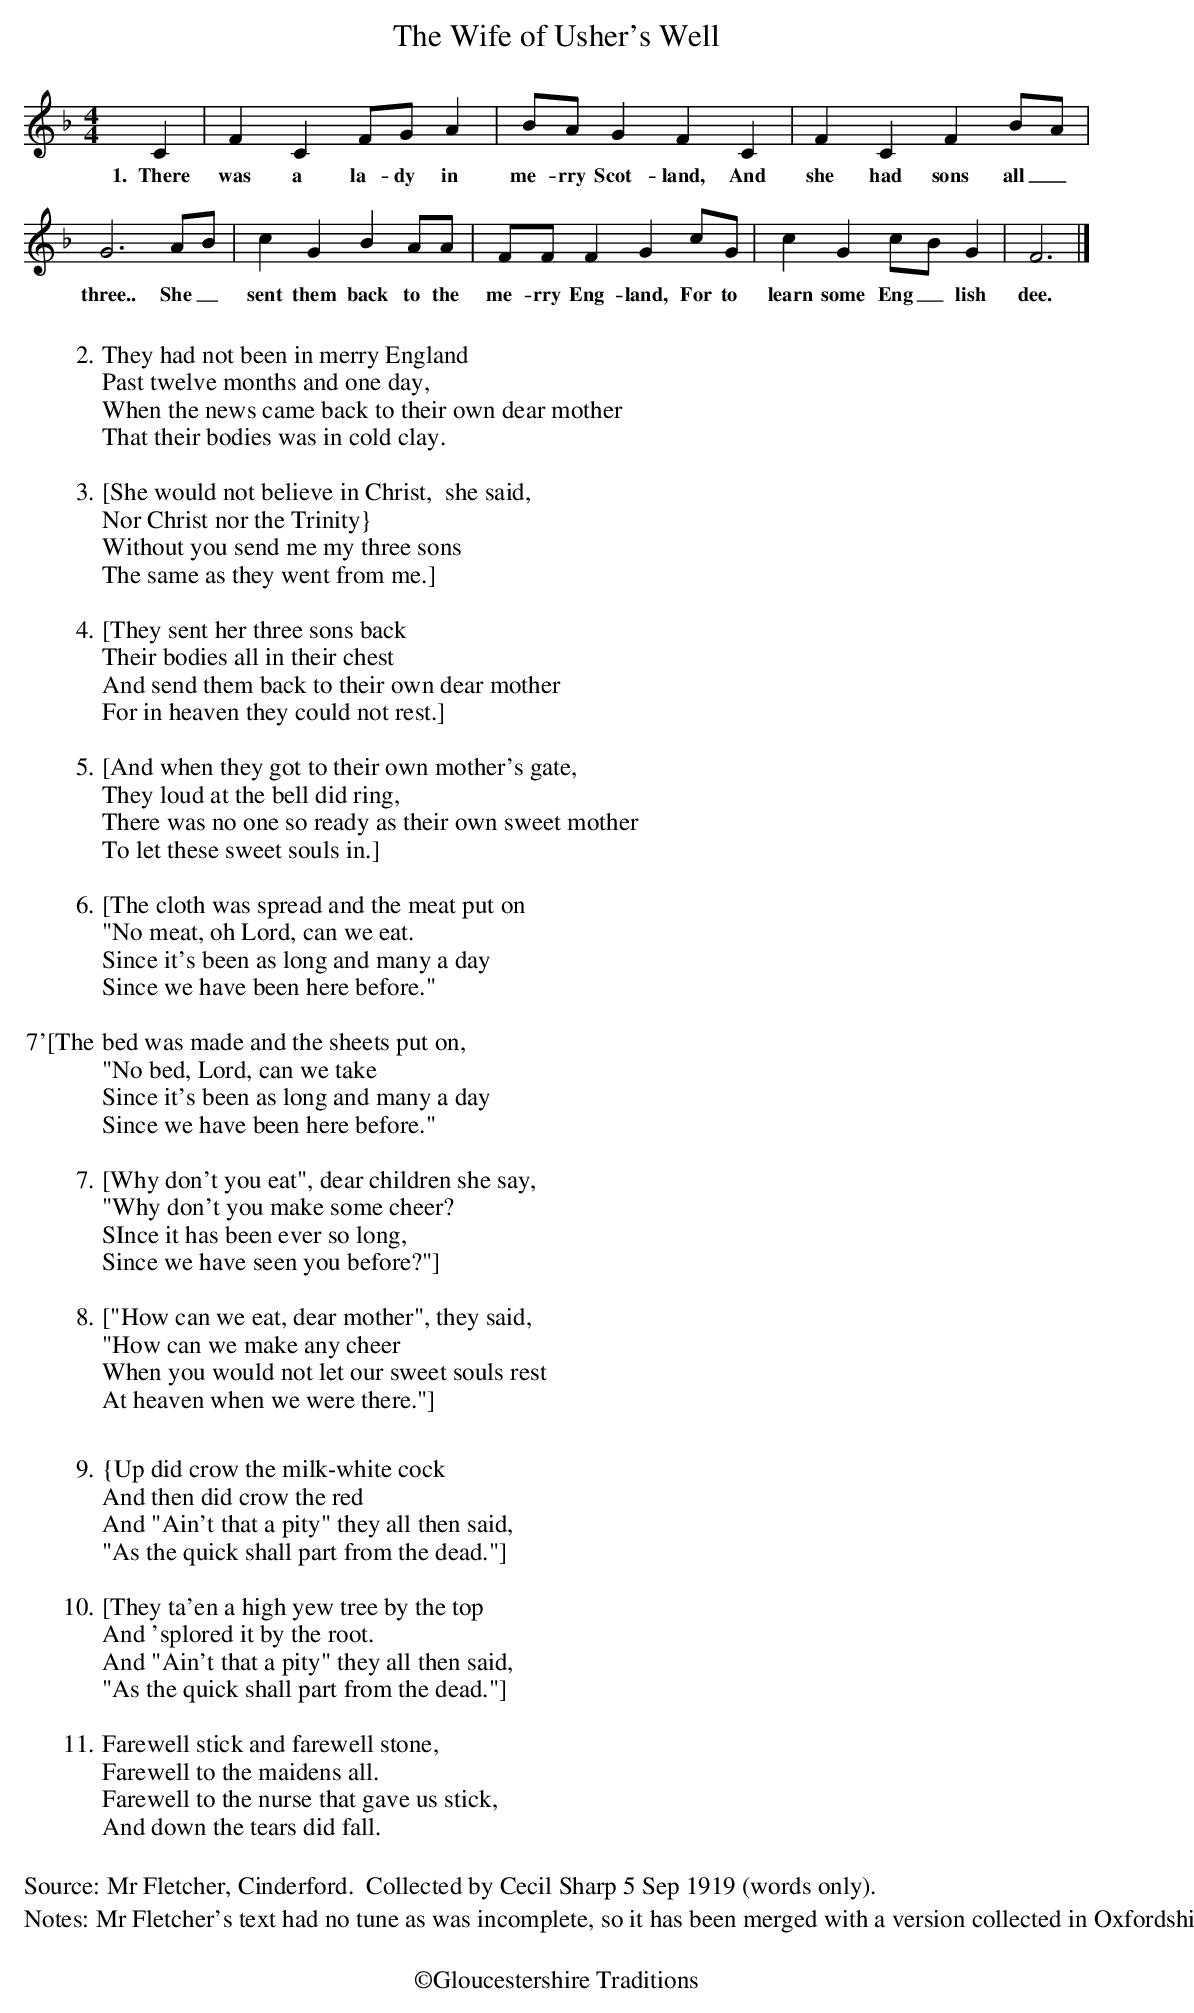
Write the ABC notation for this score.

X:1
T:Wife of Usher's Well, The
L:1/4
M:4/4
K:F
C|FCF/G/A|B/A/GFC|FCFB/-A/|
w:1.~~There was a la-dy in me-rry Scot-land, And she had sons all_
G3A/-B/|cGBA/A/|F/F/FGc/G/|cGc/-B/G|F3|]
w:three.. She_ sent them back to the me-rry Eng-land, For to learn some Eng_lish dee.
W:
W:2.They had not been in merry England
W:Past twelve months and one day,
W:When the news came back to their own dear mother
W:That their bodies was in cold clay.
W:
W:3.[She would not believe in Christ,  she said,
W:Nor Christ nor the Trinity}
W:Without you send me my three sons
W:The same as they went from me.]
W:
W:4.[They sent her three sons back
W:Their bodies all in their chest
W:And send them back to their own dear mother
W:For in heaven they could not rest.]
W:
W:5.[And when they got to their own mother's gate,
W:They loud at the bell did ring,
W:There was no one so ready as their own sweet mother
W:To let these sweet souls in.]
W:
W:6.[The cloth was spread and the meat put on
W:"No meat, oh Lord, can we eat.
W:Since it's been as long and many a day
W:Since we have been here before."
W:
W:7'[The bed was made and the sheets put on,
W:"No bed, Lord, can we take
W:Since it's been as long and many a day
W:Since we have been here before."
W:
W:7.[Why don't you eat", dear children she say,
W:"Why don't you make some cheer?
W:SInce it has been ever so long,
W:Since we have seen you before?"]
W:
W:8.["How can we eat, dear mother", they said,
W:"How can we make any cheer
W:When you would not let our sweet souls rest
W:At heaven when we were there."]
W:
W:9. {Up did crow the milk-white cock
W:And then did crow the red
W:And "Ain't that a pity" they all then said,
W:"As the quick shall part from the dead."]
W:
W:10.[They ta'en a high yew tree by the top
W:And 'splored it by the root.
W:And "Ain't that a pity" they all then said,
W:"As the quick shall part from the dead."]
W:
W:11.Farewell stick and farewell stone,
W:Farewell to the maidens all.
W:Farewell to the nurse that gave us stick,
W:And down the tears did fall.
W:
